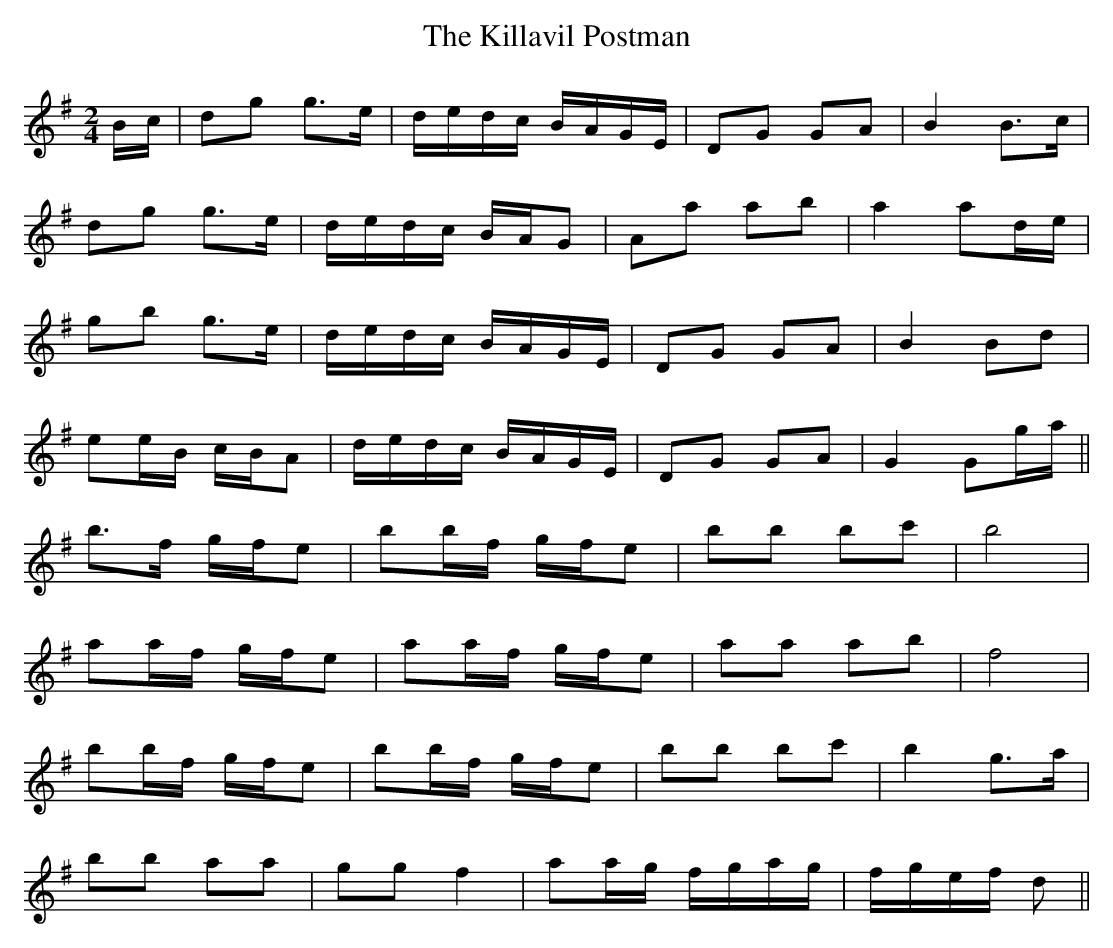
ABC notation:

X:1
T:Killavil Postman, The
M:2/4
L:1/8
K:G
B/c/ | dg g>e | d/e/d/c/ B/A/G/E/ | DG GA | B2 B>c |
dg g>e | d/e/d/c/ B/A/G | Aa ab | a2 ad/e/ |
gb g>e | d/e/d/c/ B/A/G/E/ | DG GA | B2 Bd |
ee/B/ c/B/A | d/e/d/c/ B/A/G/E/ | DG GA | G2 Gg/a/ ||
b>f g/f/e | bb/f/ g/f/e | bb bc' | b4 |
aa/f/ g/f/e | aa/f/ g/f/e | aa ab | f4 |
bb/f/ g/f/e | bb/f/ g/f/e | bb bc' | b2 g>a |
bb aa | gg f2 | aa/g/ f/g/a/g/ | f/g/e/f/ d ||
